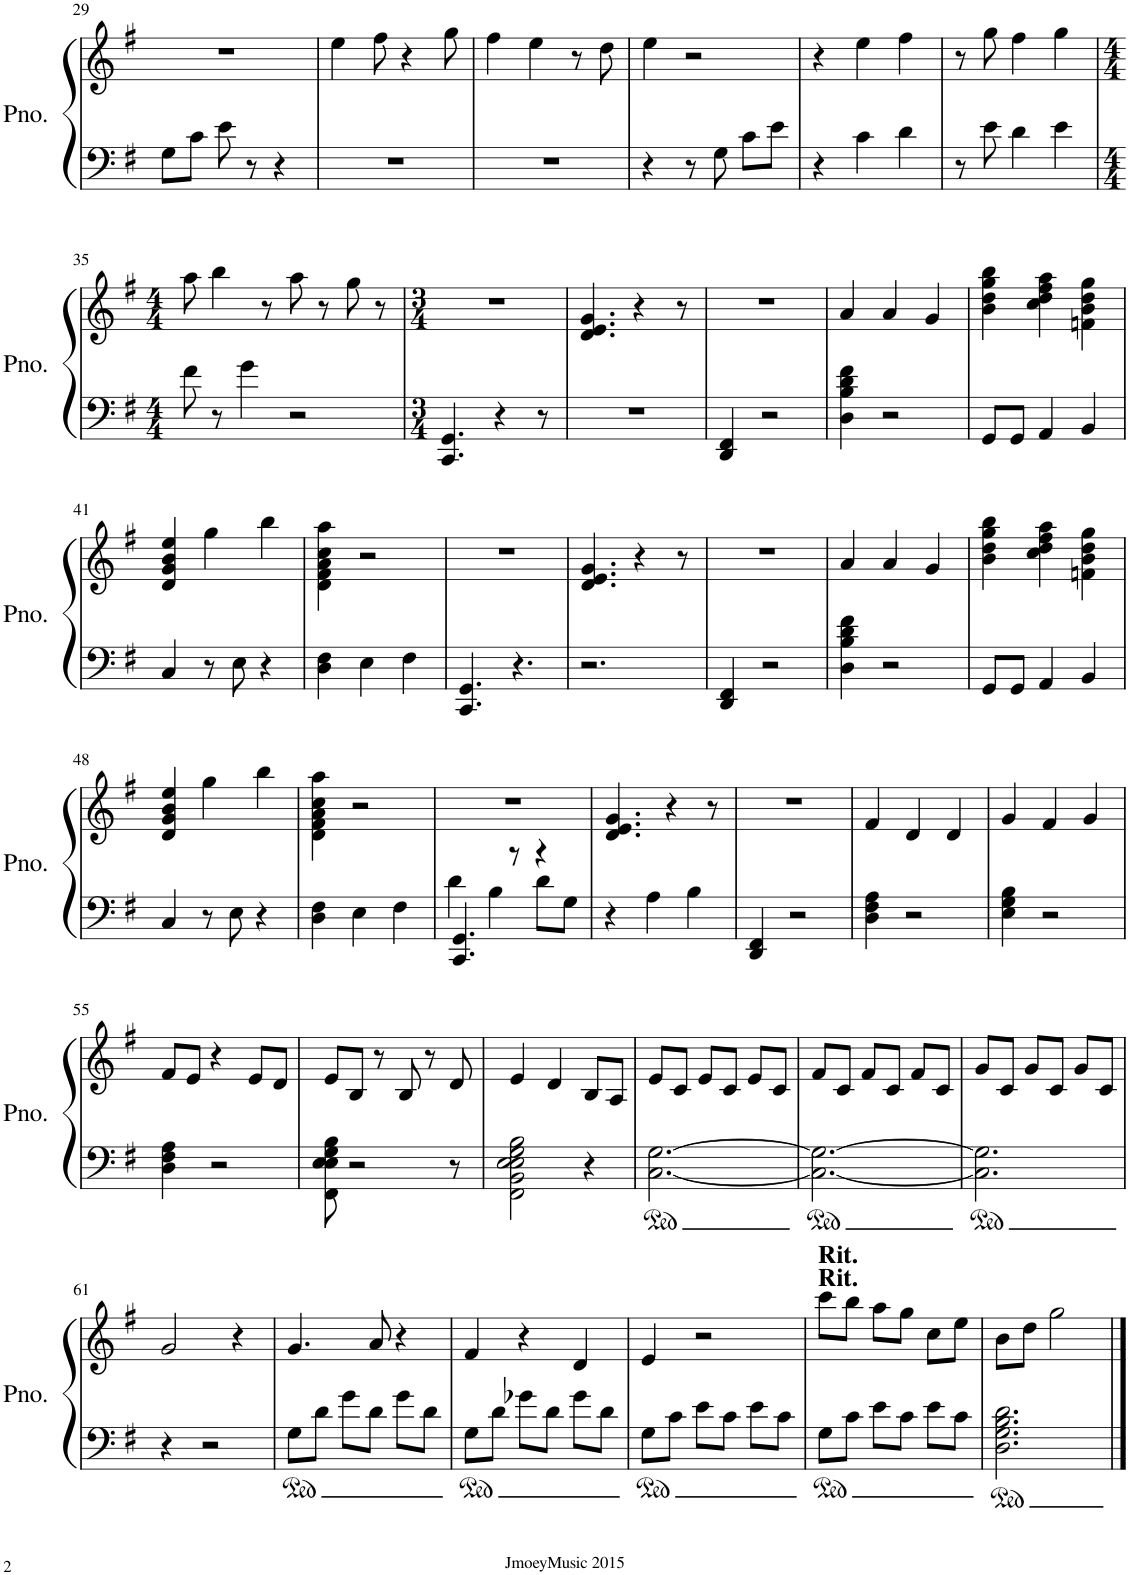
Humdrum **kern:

**kern	**kern
*part1	*part1
*staff2	*staff1
*I"Piano	*
*I'Pno.	*
!!LO:PB:g=z
*clefF4	*clefG2
*k[f#]	*k[f#]
*M3/4	*M3/4
=29	=29
8G\L	2.r
8c\J	.
8e\	.
8r	.
4r	.
=30	=30
2.r	4ee\
.	8ff#\
.	4r
.	8gg\
=31	=31
2.r	4ff#\
.	4ee\
.	8r
.	8dd\
=32	=32
4r	4ee\
8r	2r
8G\	.
8c\L	.
8e\J	.
=33	=33
4r	4r
4c\	4ee\
4d\	4ff#\
=34	=34
8r	8r
8e\	8gg\
4d\	4ff#\
4e\	4gg\
!!LO:LB:g=z
=35	=35
*M4/4	*M4/4
8f#\	8aa\
8r	4bb\
4g\	.
.	8r
2r	8aa\
.	8r
.	8gg\
.	8r
=36	=36
*M3/4	*M3/4
4.CC/ 4.GG/	2.r
4r	.
8r	.
=37	=37
2.r	4.d/ 4.e/ 4.g/
.	4r
.	8r
=38	=38
4DD/ 4FF#/	2.r
2r	.
=39	=39
4D\ 4B\ 4d\ 4f#\	4a/
2r	4a/
.	4g/
=40	=40
8GG/L	4b\ 4dd\ 4gg\ 4bb\
8GG/J	.
4AA/	4cc\ 4dd\ 4ff#\ 4aa\
4BB/	4fn\ 4b\ 4dd\ 4gg\
!!LO:LB:g=z
=41	=41
4C/	4d/ 4g/ 4b/ 4ee/
8r	4gg\
8E\	.
4r	4bb\
=42	=42
4D\ 4F#\	4d\ 4f#\ 4a\ 4cc\ 4aa\
4E\	2r
4F#\	.
=43	=43
4.CC/ 4.GG/	2.r
4.r	.
=44	=44
2.r	4.d/ 4.e/ 4.g/
.	4r
.	8r
=45	=45
4DD/ 4FF#/	2.r
2r	.
=46	=46
4D\ 4B\ 4d\ 4f#\	4a/
2r	4a/
.	4g/
=47	=47
8GG/L	4b\ 4dd\ 4gg\ 4bb\
8GG/J	.
4AA/	4cc\ 4dd\ 4ff#\ 4aa\
4BB/	4fn\ 4b\ 4dd\ 4gg\
!!LO:LB:g=z
=48	=48
4C/	4d/ 4g/ 4b/ 4ee/
8r	4gg\
8E\	.
4r	4bb\
=49	=49
4D\ 4F#\	4d\ 4f#\ 4a\ 4cc\ 4aa\
4E\	2r
4F#\	.
=50	=50
*^	*
4.CC/ 4.GG/	4d\	2.r
.	4B\	.
8r	.	.
4r	8d\L	.
.	8G\J	.
*v	*v	*
=51	=51
4r	4.d/ 4.e/ 4.g/
4A\	.
.	4r
4B\	.
.	8r
=52	=52
4DD/ 4FF#/	2.r
2r	.
=53	=53
4D\ 4F#\ 4A\	4f#/
2r	4d/
.	4d/
=54	=54
4E\ 4G\ 4B\	4g/
2r	4f#/
.	4g/
!!LO:LB:g=z
=55	=55
4D\ 4F#\ 4A\	8f#/L
.	8e/J
2r	4r
.	8e/L
.	8d/J
=56	=56
8FF#\ 8E\ 8E\ 8G\ 8B\	8e/L
2r	8B/J
.	8r
.	8B/
.	8r
8r	8d/
=57	=57
2FF#\ 2BB\ 2E\ 2E\ 2G\ 2B\	4e/
.	4d/
4r	8B/L
.	8A/J
=58	=58
[2.C\ [2.G\	8e/L
.	8c/J
.	8e/L
.	8c/J
.	8e/L
.	8c/J
=59	=59
2.C\_ 2.G\_	8f#/L
.	8c/J
.	8f#/L
.	8c/J
.	8f#/L
.	8c/J
=60	=60
2.C\] 2.G\]	8g/L
.	8c/J
.	8g/L
.	8c/J
.	8g/L
.	8c/J
!!LO:LB:g=z
=61	=61
4r	2g/
2r	.
.	4r
=62	=62
8G\L	4.g/
8d\J	.
8g\L	.
8d\J	8a/
8g\L	4r
8d\J	.
=63	=63
8G\L	4f#/
8d\J	.
8g-X\L	4r
8d\J	.
8g-\L	4d/
8d\J	.
=64	=64
8G\L	4e/
8c\J	.
8e\L	2r
8c\J	.
8e\L	.
8c\J	.
=65	=65
!	!LO:TX:a:B:t=Rit.
!	!LO:TX:a:B:t=Rit.
8G\L	8ccc\L
8c\J	8bb\J
8e\L	8aa\L
8c\J	8gg\J
8e\L	8cc\L
8c\J	8ee\J
=66	=66
*	*^
2.D\ 2.G\ 2.B\ 2.d\	4ryy	8b\L
.	.	8dd\J
.	2ryy	2gg\
*	*v	*v
==	==
*-	*-
